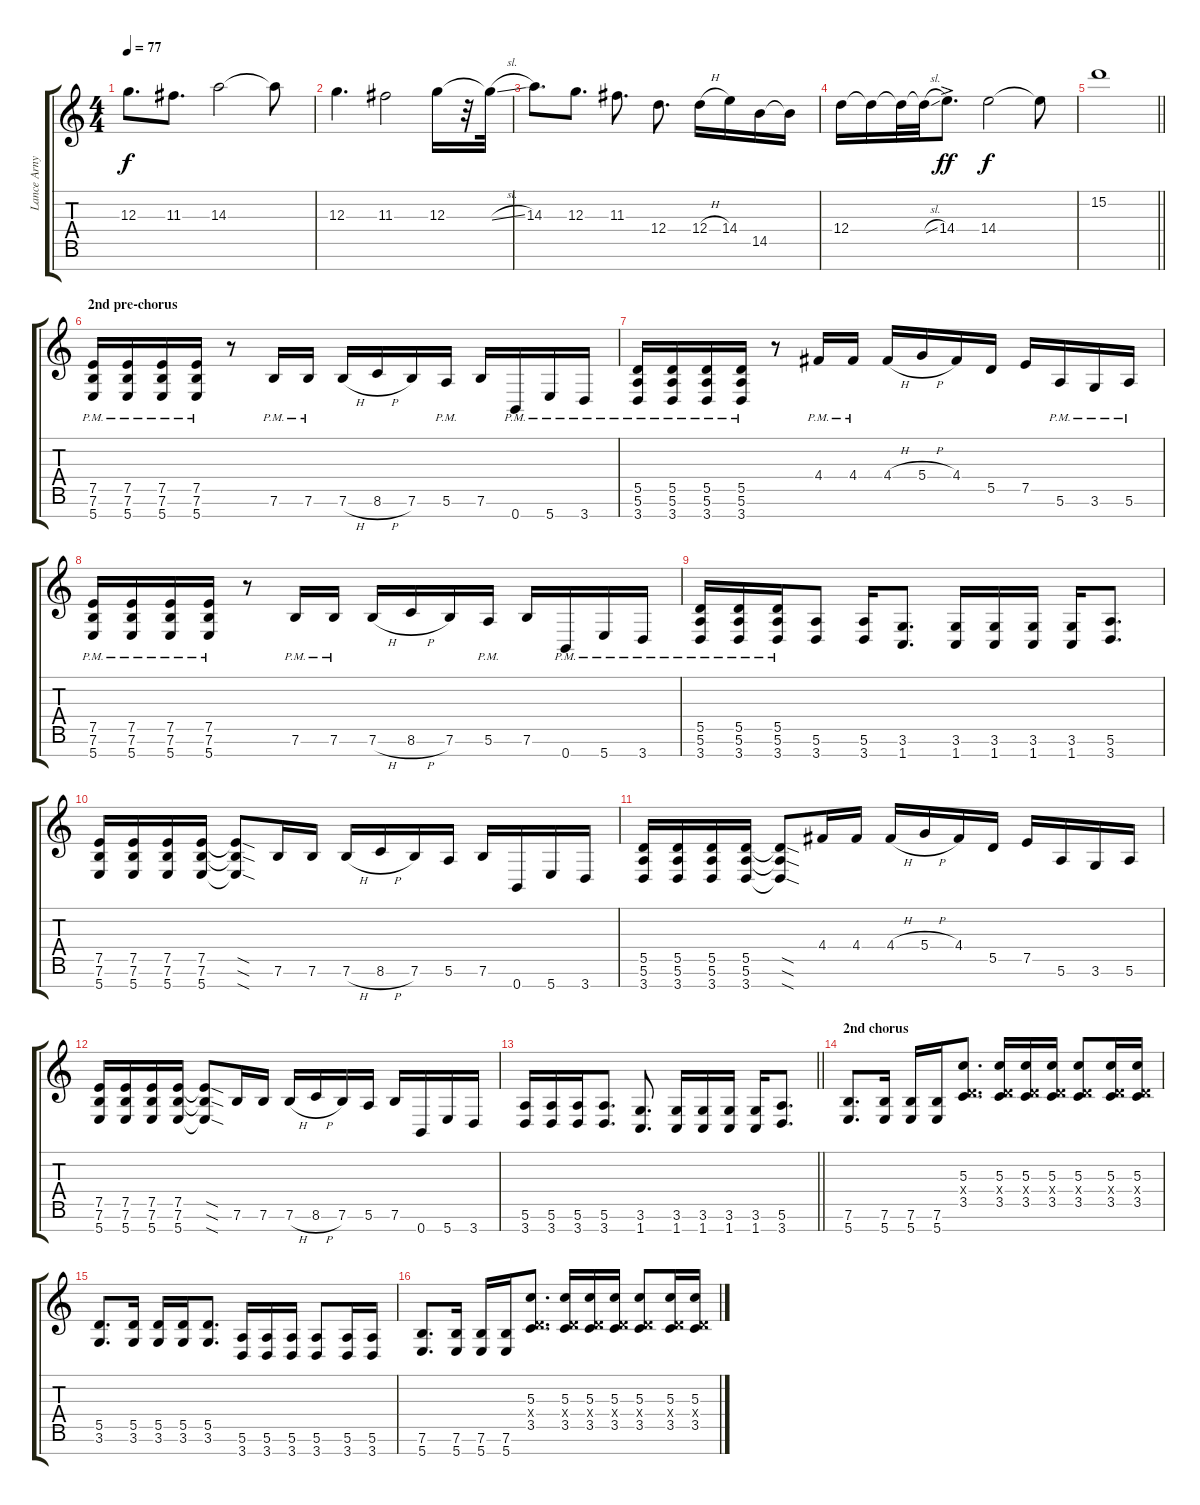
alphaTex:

\track ("Lance Arny" "Lance Arny") {instrument overdrivenguitar}
\staff {score tabs}
\tuning (E4 B3 G3 D3 A2 E2 B1) {hide}
\ts (4 4)
\tempo 77
\clef g2
\ks c
12.3.8{d dy f} 11.3.8{d} 14.3.2 14.3{t}.8 |
12.3.4{d} 11.3.2 12.3.16 r.32 12.3{sl t}.32 |
14.3.8{d} 12.3.8{d} 11.3.8{d} 12.4.8{d} 12.4{h}.16 14.4.16 14.5.16 14.5{t}.16 |
12.4.16 12.4{t}.16 12.4{t}.32 12.4{sl t}.32 14.4{ac}.8{d dy ff} 14.4.2{dy f} 14.4{t}.8 |
\barLineRight lightlight
15.2.1 |
\section ("" "2nd pre-chorus")
(7.5{pm} 7.6{pm} 5.7{pm}).16 (7.5{pm} 7.6{pm} 5.7{pm}).16 (7.5{pm} 7.6{pm} 5.7{pm}).16 (7.5{pm} 7.6{pm} 5.7{pm}).16 r.8 7.6{pm}.16 7.6{pm}.16 7.6{h}.16 8.6{h}.16 7.6.16 5.6{pm}.16 7.6.16 0.7{pm}.16 5.7{pm}.16 3.7{pm}.16 |
(5.5{pm} 5.6{pm} 3.7{pm}).16 (5.5{pm} 5.6{pm} 3.7{pm}).16 (5.5{pm} 5.6{pm} 3.7{pm}).16 (5.5{pm} 5.6{pm} 3.7{pm}).16 r.8 4.4{pm}.16 4.4{pm}.16 4.4{h}.16 5.4{h}.16 4.4.16 5.5.16 7.5.16 5.6{pm}.16 3.6{pm}.16 5.6{pm}.16 |
(7.5{pm} 7.6{pm} 5.7{pm}).16 (7.5{pm} 7.6{pm} 5.7{pm}).16 (7.5{pm} 7.6{pm} 5.7{pm}).16 (7.5{pm} 7.6{pm} 5.7{pm}).16 r.8 7.6{pm}.16 7.6{pm}.16 7.6{h}.16 8.6{h}.16 7.6.16 5.6{pm}.16 7.6.16 0.7{pm}.16 5.7{pm}.16 3.7{pm}.16 |
(5.5{pm} 5.6{pm} 3.7{pm}).16 (5.5{pm} 5.6{pm} 3.7{pm}).16 (5.5{pm} 5.6{pm} 3.7{pm}).16 (5.6 3.7).8 (5.6 3.7).16 (3.6 1.7).8{d} (3.6 1.7).16 (3.6 1.7).16 (3.6 1.7).16 (3.6 1.7).16 (5.6 3.7).8{d} |
(7.5 7.6 5.7).16 (7.5 7.6 5.7).16 (7.5 7.6 5.7).16 (7.5 7.6 5.7).16 (7.5{sod t} 7.6{sod t} 5.7{sod t}).8 7.6.16 7.6.16 7.6{h}.16 8.6{h}.16 7.6.16 5.6.16 7.6.16 0.7.16 5.7.16 3.7.16 |
(5.5 5.6 3.7).16 (5.5 5.6 3.7).16 (5.5 5.6 3.7).16 (5.5 5.6 3.7).16 (5.5{sod t} 5.6{sod t} 3.7{sod t}).8 4.4.16 4.4.16 4.4{h}.16 5.4{h}.16 4.4.16 5.5.16 7.5.16 5.6.16 3.6.16 5.6.16 |
(7.5 7.6 5.7).16 (7.5 7.6 5.7).16 (7.5 7.6 5.7).16 (7.5 7.6 5.7).16 (7.5{sod t} 7.6{sod t} 5.7{sod t}).8 7.6.16 7.6.16 7.6{h}.16 8.6{h}.16 7.6.16 5.6.16 7.6.16 0.7.16 5.7.16 3.7.16 |
\barLineRight lightlight
(5.6 3.7).16 (5.6 3.7).16 (5.6 3.7).16 (5.6 3.7).8{d} (3.6 1.7).8{d} (3.6 1.7).16 (3.6 1.7).16 (3.6 1.7).16 (3.6 1.7).16 (5.6 3.7).8{d} |
\section ("" "2nd chorus")
(7.6 5.7).8{d} (7.6 5.7).16 (7.6 5.7).16 (7.6 5.7).16 (5.3 0.4{x} 3.5).8{d} (5.3 0.4{x} 3.5).16 (5.3 0.4{x} 3.5).16 (5.3 0.4{x} 3.5).16 (5.3 0.4{x} 3.5).8 (5.3 0.4{x} 3.5).16 (5.3 0.4{x} 3.5).16 |
(5.5 3.6).8{d} (5.5 3.6).16 (5.5 3.6).16 (5.5 3.6).16 (5.5 3.6).8{d} (5.6 3.7).16 (5.6 3.7).16 (5.6 3.7).16 (5.6 3.7).8 (5.6 3.7).16 (5.6 3.7).16 |
(7.6 5.7).8{d} (7.6 5.7).16 (7.6 5.7).16 (7.6 5.7).16 (5.3 0.4{x} 3.5).8{d} (5.3 0.4{x} 3.5).16 (5.3 0.4{x} 3.5).16 (5.3 0.4{x} 3.5).16 (5.3 0.4{x} 3.5).8 (5.3 0.4{x} 3.5).16 (5.3 0.4{x} 3.5).16
